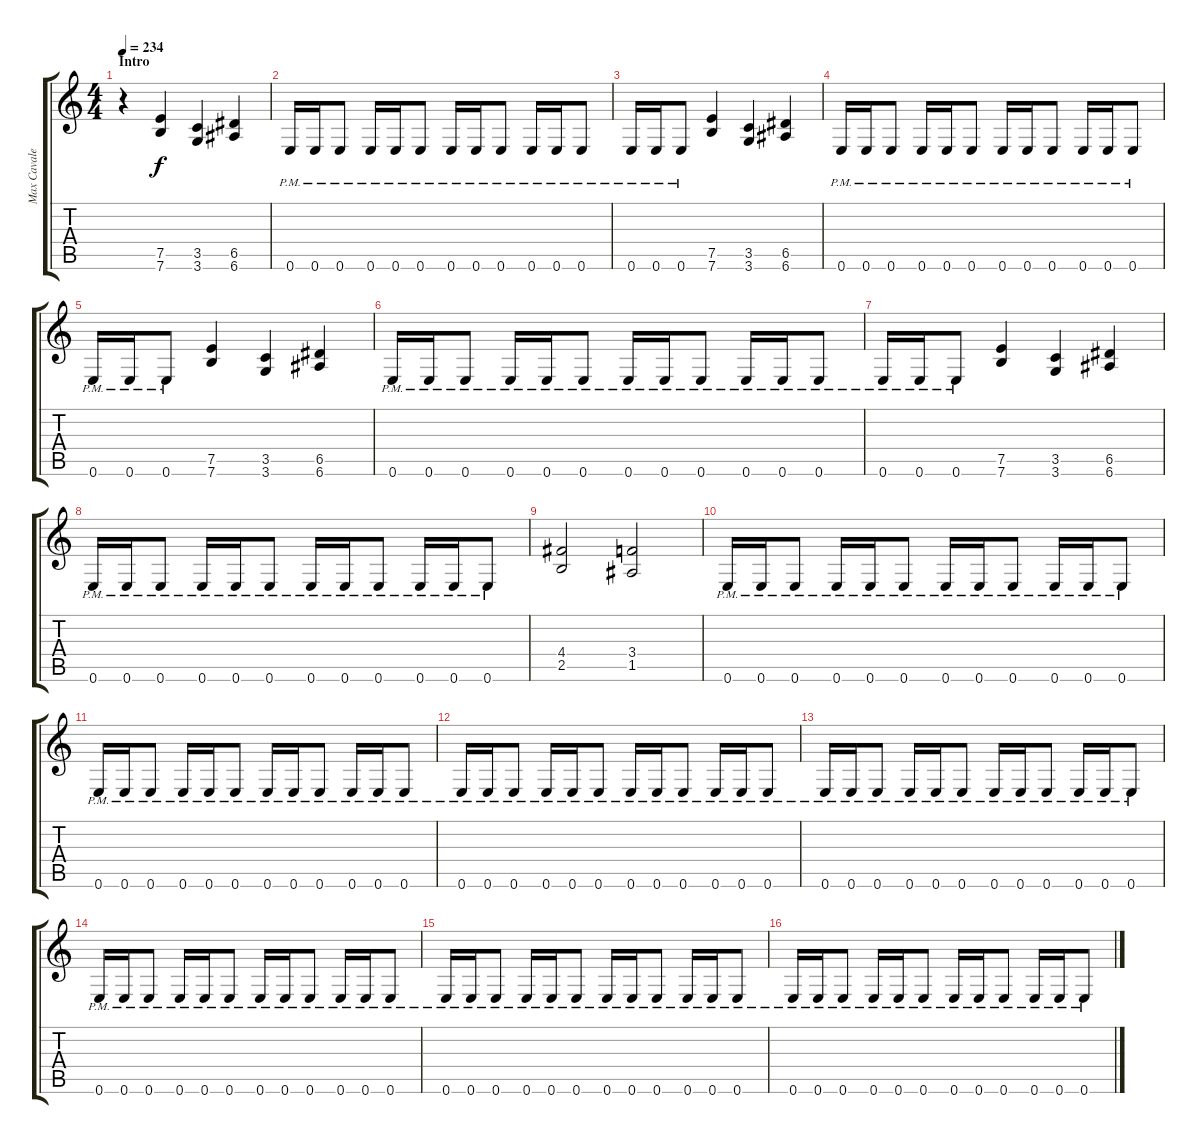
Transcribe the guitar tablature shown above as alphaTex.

\track ("Max Cavalera" "Max Cavale") {instrument distortionguitar}
\staff {score tabs}
\tuning (E4 B3 G3 D3 A2 E2) {hide}
\ts (4 4)
\section ("" "Intro")
\tempo 234
\clef g2
\ks c
r.4{dy f instrument distortionguitar} (7.5 7.6).4 (3.5 3.6).4 (6.5 6.6).4 |
0.6{pm}.16 0.6{pm}.16 0.6{pm}.8 0.6{pm}.16 0.6{pm}.16 0.6{pm}.8 0.6{pm}.16 0.6{pm}.16 0.6{pm}.8 0.6{pm}.16 0.6{pm}.16 0.6{pm}.8 |
0.6{pm}.16 0.6{pm}.16 0.6{pm}.8 (7.5 7.6).4 (3.5 3.6).4 (6.5 6.6).4 |
0.6{pm}.16 0.6{pm}.16 0.6{pm}.8 0.6{pm}.16 0.6{pm}.16 0.6{pm}.8 0.6{pm}.16 0.6{pm}.16 0.6{pm}.8 0.6{pm}.16 0.6{pm}.16 0.6{pm}.8 |
0.6{pm}.16 0.6{pm}.16 0.6{pm}.8 (7.5 7.6).4 (3.5 3.6).4 (6.5 6.6).4 |
0.6{pm}.16 0.6{pm}.16 0.6{pm}.8 0.6{pm}.16 0.6{pm}.16 0.6{pm}.8 0.6{pm}.16 0.6{pm}.16 0.6{pm}.8 0.6{pm}.16 0.6{pm}.16 0.6{pm}.8 |
0.6{pm}.16 0.6{pm}.16 0.6{pm}.8 (7.5 7.6).4 (3.5 3.6).4 (6.5 6.6).4 |
0.6{pm}.16 0.6{pm}.16 0.6{pm}.8 0.6{pm}.16 0.6{pm}.16 0.6{pm}.8 0.6{pm}.16 0.6{pm}.16 0.6{pm}.8 0.6{pm}.16 0.6{pm}.16 0.6{pm}.8 |
(4.4 2.5).2 (3.4 1.5).2 |
0.6{pm}.16 0.6{pm}.16 0.6{pm}.8 0.6{pm}.16 0.6{pm}.16 0.6{pm}.8 0.6{pm}.16 0.6{pm}.16 0.6{pm}.8 0.6{pm}.16 0.6{pm}.16 0.6{pm}.8 |
0.6{pm}.16 0.6{pm}.16 0.6{pm}.8 0.6{pm}.16 0.6{pm}.16 0.6{pm}.8 0.6{pm}.16 0.6{pm}.16 0.6{pm}.8 0.6{pm}.16 0.6{pm}.16 0.6{pm}.8 |
0.6{pm}.16 0.6{pm}.16 0.6{pm}.8 0.6{pm}.16 0.6{pm}.16 0.6{pm}.8 0.6{pm}.16 0.6{pm}.16 0.6{pm}.8 0.6{pm}.16 0.6{pm}.16 0.6{pm}.8 |
0.6{pm}.16 0.6{pm}.16 0.6{pm}.8 0.6{pm}.16 0.6{pm}.16 0.6{pm}.8 0.6{pm}.16 0.6{pm}.16 0.6{pm}.8 0.6{pm}.16 0.6{pm}.16 0.6{pm}.8 |
0.6{pm}.16 0.6{pm}.16 0.6{pm}.8 0.6{pm}.16 0.6{pm}.16 0.6{pm}.8 0.6{pm}.16 0.6{pm}.16 0.6{pm}.8 0.6{pm}.16 0.6{pm}.16 0.6{pm}.8 |
0.6{pm}.16 0.6{pm}.16 0.6{pm}.8 0.6{pm}.16 0.6{pm}.16 0.6{pm}.8 0.6{pm}.16 0.6{pm}.16 0.6{pm}.8 0.6{pm}.16 0.6{pm}.16 0.6{pm}.8 |
0.6{pm}.16 0.6{pm}.16 0.6{pm}.8 0.6{pm}.16 0.6{pm}.16 0.6{pm}.8 0.6{pm}.16 0.6{pm}.16 0.6{pm}.8 0.6{pm}.16 0.6{pm}.16 0.6{pm}.8
